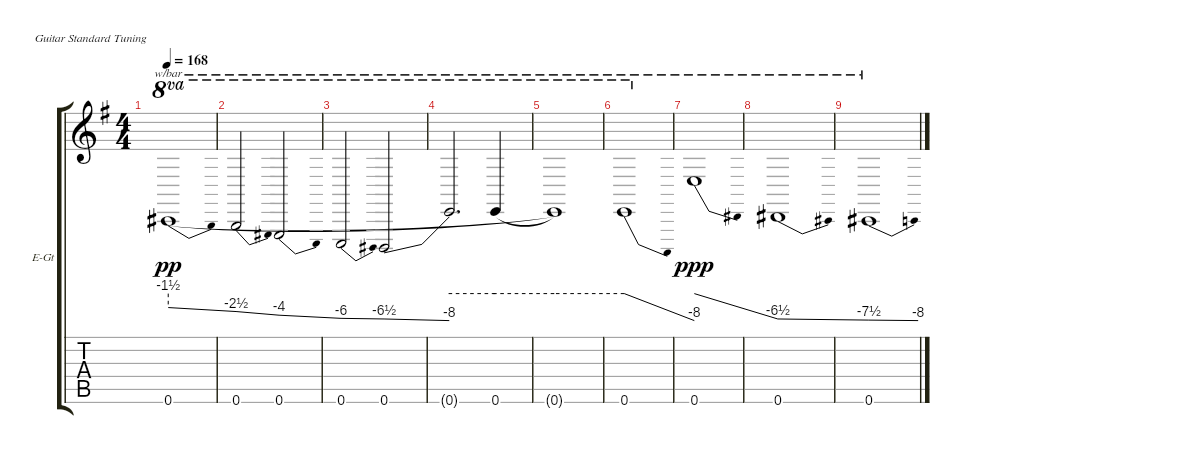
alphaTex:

\defaultSystemsLayout 4
\bracketExtendMode groupsimilarinstruments
\firstSystemTrackNameOrientation horizontal
\otherSystemsTrackNameOrientation horizontal
\track ("Electric Guitar" "E-Gt") {instrument distortionguitar}
\staff {score tabs}
\tuning (E4 B3 G3 D3 A2 E2)
\ts (4 4)
\tempo 168
\clef g2
\ks g
0.6.1{tbe (dive default 0 -6 45 -10) ot 8va dy pp legatoorigin} |
0.6.2{tbe (dive default 0 -10 46.199999999999996 -16) ot 8va legatoorigin} 0.6.2{tbe (dive default 0 -16 45.6 -24) ot 8va legatoorigin} |
0.6.2{tbe (dive default 0.6 -24 47.4 -26) ot 8va legatoorigin} 0.6.2{tbe (dive default 0 -26 45 -32) ot 8va legatoorigin} |
0.6{t}.2{d tbe (hold default 0 0 60 0) ot 8va legatoorigin} 0.6.4{tbe (hold default 0 0 60 0) ot 8va legatoorigin} |
0.6{t}.1{tbe (hold default 0 0 60 0) ot 8va} |
0.6.1{tbe (dive default 0 0 59.4 -32) ot 8va} |
0.6.1{tbe (dive default 0 0 60 -26) dy ppp} |
0.6.1{tbe (dive default 0 -26 45 -30)} |
0.6.1{tbe (dive default 0 -30 59.4 -32)}
